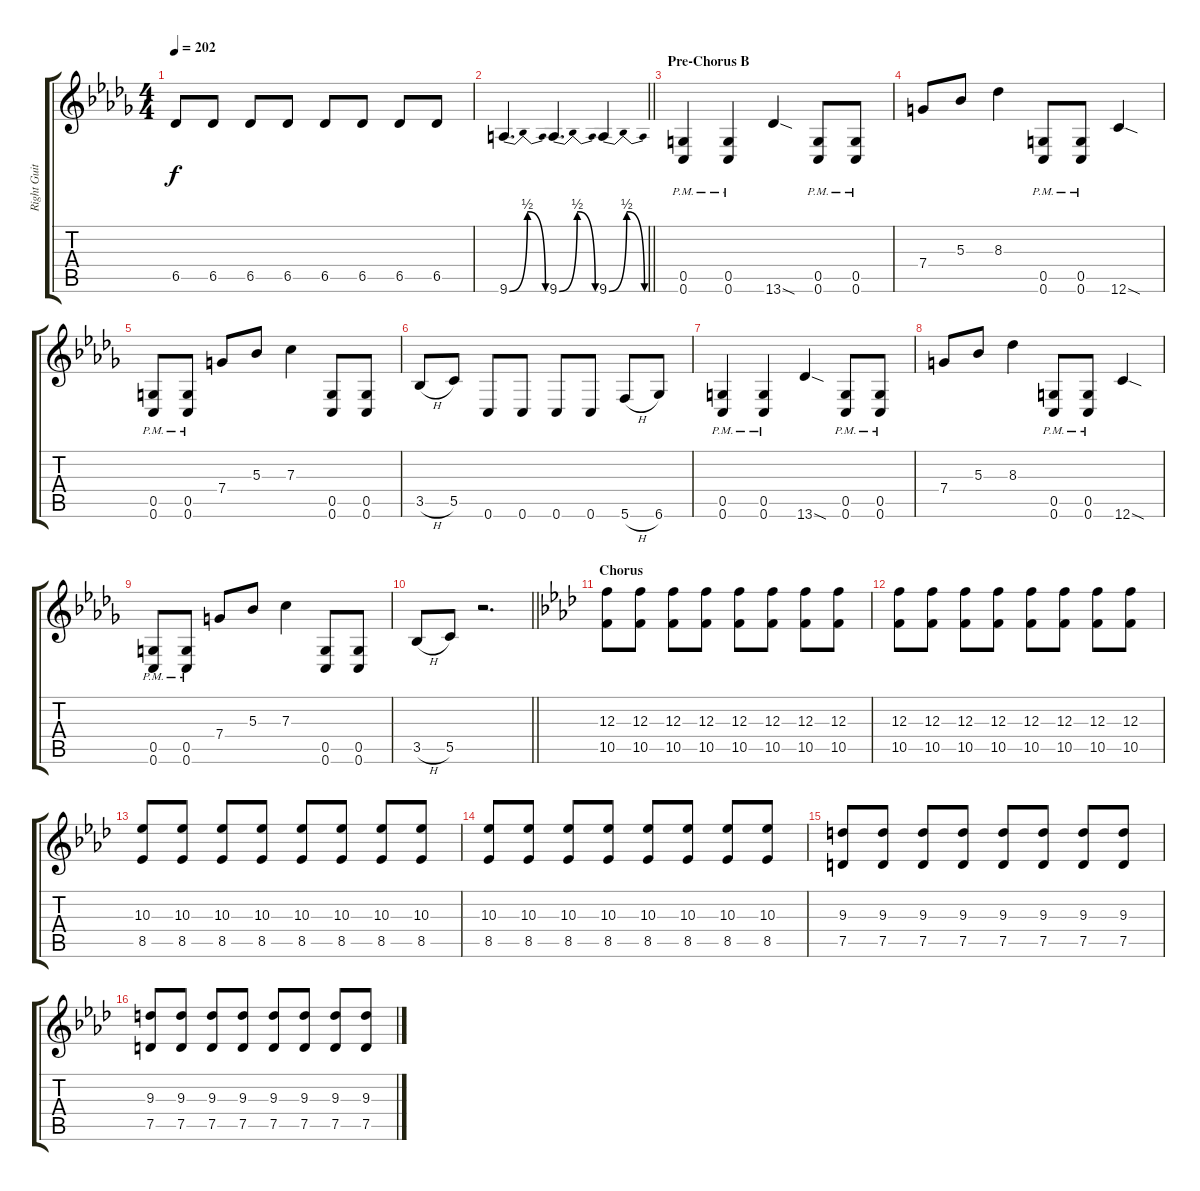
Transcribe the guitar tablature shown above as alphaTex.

\track ("Right Guitar" "Right Guit") {instrument distortionguitar}
\staff {score tabs}
\tuning (D4 A3 F3 C3 G2 C2) {hide}
\ts (4 4)
\tempo 202
\clef g2
\ks db
6.5.8{dy f} 6.5.8 6.5.8 6.5.8 6.5.8 6.5.8 6.5.8 6.5.8 |
\barLineRight lightlight
9.6{be (bendrelease 0 0 15 2 55 2 60 0)}.4{d} 9.6{be (bendrelease 0 0 15 2 55 2 60 0)}.4{d} 9.6{be (bendrelease 0 0 15 2 55 2 60 0)}.4 |
\section ("" "Pre-Chorus B")
(0.5{pm} 0.6{pm}).4 (0.5{pm} 0.6{pm}).4 13.6{sod}.4 (0.5{pm} 0.6{pm}).8 (0.5{pm} 0.6{pm}).8 |
7.4.8 5.3.8 8.3.4 (0.5{pm} 0.6{pm}).8 (0.5{pm} 0.6{pm}).8 12.6{sod}.4 |
(0.5{pm} 0.6{pm}).8 (0.5{pm} 0.6{pm}).8 7.4.8 5.3.8 7.3.4 (0.5 0.6).8 (0.5 0.6).8 |
3.5{h}.8 5.5.8 0.6.8 0.6.8 0.6.8 0.6.8 5.6{h}.8 6.6.8 |
(0.5{pm} 0.6{pm}).4 (0.5{pm} 0.6{pm}).4 13.6{sod}.4 (0.5{pm} 0.6{pm}).8 (0.5{pm} 0.6{pm}).8 |
7.4.8 5.3.8 8.3.4 (0.5{pm} 0.6{pm}).8 (0.5{pm} 0.6{pm}).8 12.6{sod}.4 |
(0.5{pm} 0.6{pm}).8 (0.5{pm} 0.6{pm}).8 7.4.8 5.3.8 7.3.4 (0.5 0.6).8 (0.5 0.6).8 |
\barLineRight lightlight
3.5{h}.8 5.5.8 r.2{d} |
\section ("" "Chorus")
\ks ab
(12.3 10.5).8 (12.3 10.5).8 (12.3 10.5).8 (12.3 10.5).8 (12.3 10.5).8 (12.3 10.5).8 (12.3 10.5).8 (12.3 10.5).8 |
(12.3 10.5).8 (12.3 10.5).8 (12.3 10.5).8 (12.3 10.5).8 (12.3 10.5).8 (12.3 10.5).8 (12.3 10.5).8 (12.3 10.5).8 |
(10.3 8.5).8 (10.3 8.5).8 (10.3 8.5).8 (10.3 8.5).8 (10.3 8.5).8 (10.3 8.5).8 (10.3 8.5).8 (10.3 8.5).8 |
(10.3 8.5).8 (10.3 8.5).8 (10.3 8.5).8 (10.3 8.5).8 (10.3 8.5).8 (10.3 8.5).8 (10.3 8.5).8 (10.3 8.5).8 |
(9.3 7.5).8 (9.3 7.5).8 (9.3 7.5).8 (9.3 7.5).8 (9.3 7.5).8 (9.3 7.5).8 (9.3 7.5).8 (9.3 7.5).8 |
(9.3 7.5).8 (9.3 7.5).8 (9.3 7.5).8 (9.3 7.5).8 (9.3 7.5).8 (9.3 7.5).8 (9.3 7.5).8 (9.3 7.5).8
